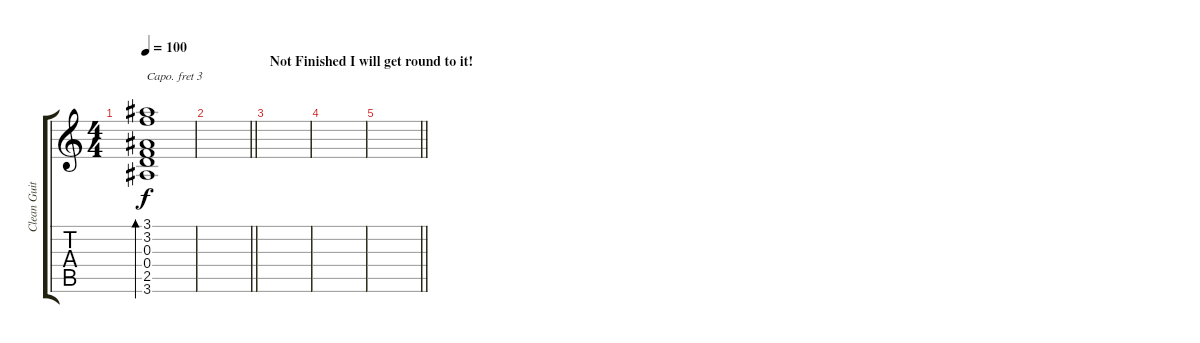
\track ("Clean Guitar" "Clean Guit") {instrument acousticguitarsteel}
\staff {score tabs}
\capo 3
\tuning (E4 B3 G3 D3 A2 E2) {hide}
\ts (4 4)
\tempo 100
\clef g2
\ks c
(3.1 3.2 0.3 0.4 2.5 3.6).1{bd 60 dy f} |
\barLineRight lightlight
|
\section ("" "Not Finished I will get round to it!")
|
|
\barLineRight lightlight
